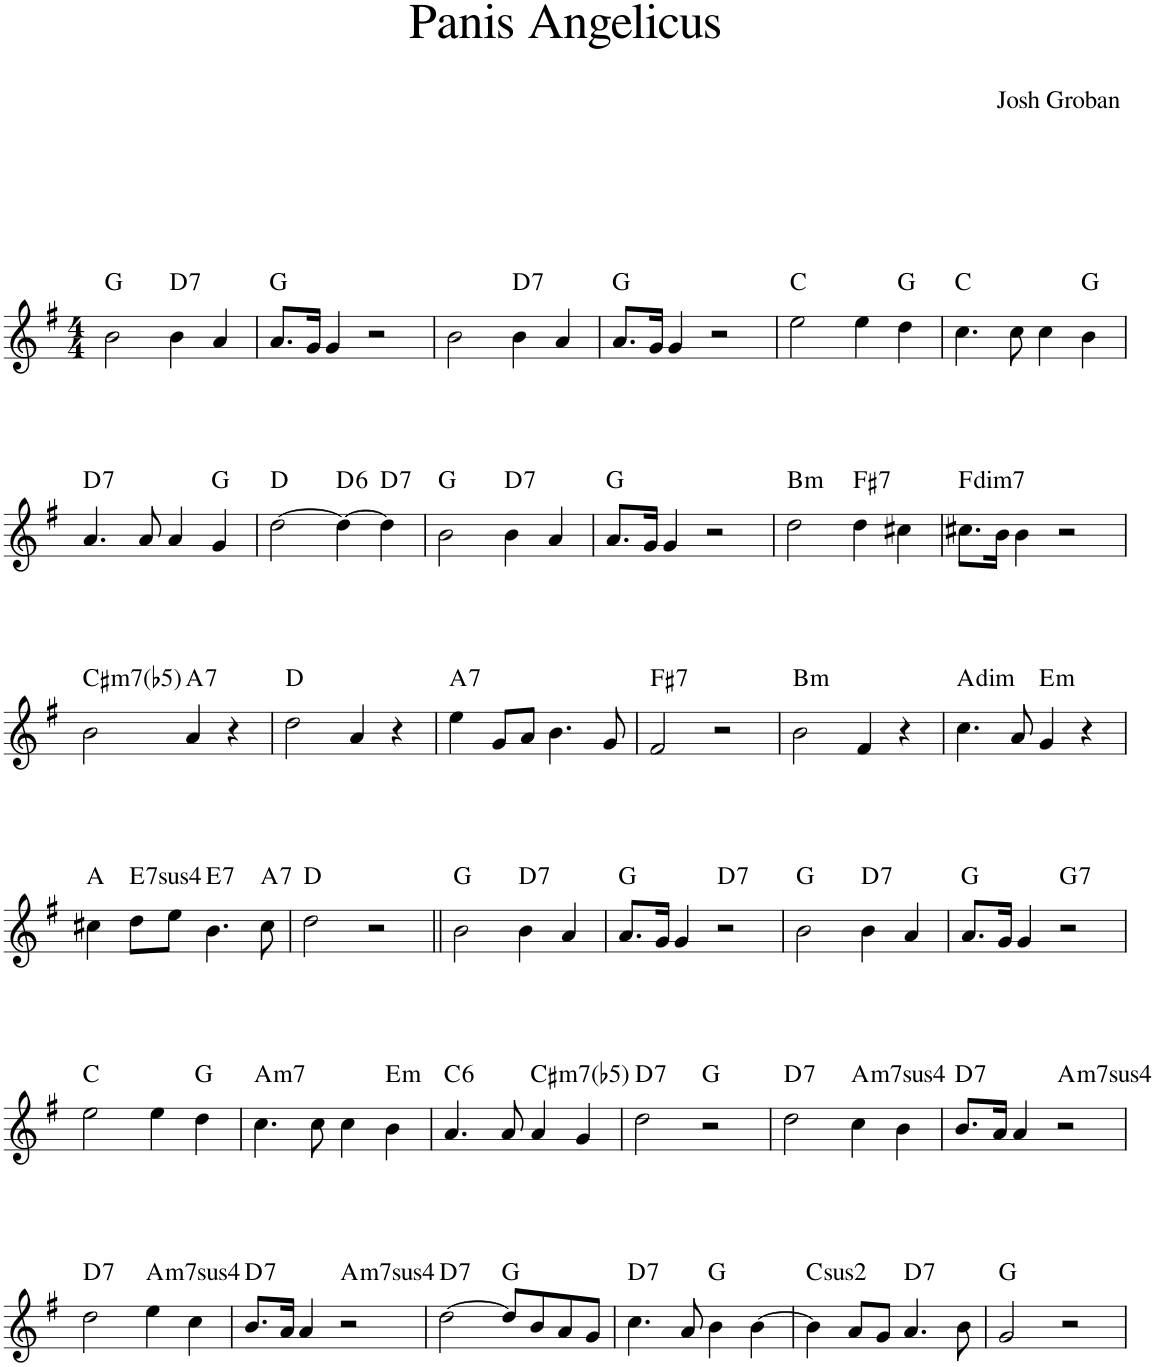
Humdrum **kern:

**kern	**harte
*part1	*part1
*staff1	*
*I"Piano	*
*I'Pno.	*
*clefG2	*
*k[f#]	*
*M4/4	*
=1	=1
2b\	G:maj
!	!LO:H:kt=7
4b\	D:7
4a/	.
=2	=2
8.a/L	G:maj
16g/Jk	.
4g/	.
2r	.
=3	=3
2b\	.
!	!LO:H:kt=7
4b\	D:7
4a/	.
=4	=4
8.a/L	G:maj
16g/Jk	.
4g/	.
2r	.
=5	=5
2ee\	C:maj
4ee\	.
4dd\	G:maj
=6	=6
4.cc\	C:maj
8cc\	.
4cc\	.
4b\	G:maj
!!LO:LB:g=z
=7	=7
!	!LO:H:kt=7
4.a/	D:7
8a/	.
4a/	.
4g/	G:maj
=8	=8
[2dd\	D:maj
!	!LO:H:kt=6
4dd\_	D:maj6
!	!LO:H:kt=7
4dd\]	D:7
=9	=9
2b\	G:maj
!	!LO:H:kt=7
4b\	D:7
4a/	.
=10	=10
8.a/L	G:maj
16g/Jk	.
4g/	.
2r	.
=11	=11
!	!LO:H:kt=m
2dd\	B:min
!	!LO:H:kt=7
4dd\	F#:7
4cc#X\	.
=12	=12
!	!LO:H:kt=dim7
8.cc#X\L	F:dim7
16b\Jk	.
4b\	.
2r	.
!!LO:LB:g=z
=13	=13
!	!LO:H:kt=m7(b5)
2b\	C#:hdim7
!	!LO:H:kt=7
4a/	A:7
4r	.
=14	=14
2dd\	D:maj
4a/	.
4r	.
=15	=15
!	!LO:H:kt=7
4ee\	A:7
8g/L	.
8a/J	.
4.b\	.
8g/	.
=16	=16
!	!LO:H:kt=7
2f#/	F#:7
2r	.
=17	=17
!	!LO:H:kt=m
2b\	B:min
4f#/	.
4r	.
=18	=18
!	!LO:H:kt=dim
4.cc\	A:dim
8a/	.
!	!LO:H:kt=m
4g/	E:min
4r	.
!!LO:LB:g=z
=19	=19
4cc#X\	A:maj
!	!LO:H:kt=74
8dd\L	E:sus4(7)
8ee\J	.
!	!LO:H:kt=7
4.b\	E:7
!	!LO:H:kt=7
8cc#\	A:7
=20	=20
2dd\	D:maj
2r	.
=21||	=21||
2b\	G:maj
!	!LO:H:kt=7
4b\	D:7
4a/	.
=22	=22
8.a/L	G:maj
16g/Jk	.
4g/	.
!	!LO:H:kt=7
2r	D:7
=23	=23
2b\	G:maj
!	!LO:H:kt=7
4b\	D:7
4a/	.
=24	=24
8.a/L	G:maj
16g/Jk	.
4g/	.
!	!LO:H:kt=7
2r	G:7
!!LO:LB:g=z
=25	=25
2ee\	C:maj
4ee\	.
4dd\	G:maj
=26	=26
!	!LO:H:kt=m7
4.cc\	A:min7
8cc\	.
4cc\	.
!	!LO:H:kt=m
4b\	E:min
=27	=27
!	!LO:H:kt=6
4.a/	C:maj6
8a/	.
!	!LO:H:kt=m7(b5)
4a/	C#:hdim7
4g/	.
=28	=28
!	!LO:H:kt=7
2dd\	D:7
2r	G:maj
=29	=29
!	!LO:H:kt=7
2dd\	D:7
!	!LO:H:kt=74
4cc\	A:sus4(7)
4b\	.
=30	=30
!	!LO:H:kt=7
8.b/L	D:7
16a/Jk	.
4a/	.
!	!LO:H:kt=74
2r	A:sus4(7)
!!LO:LB:g=z
=31	=31
!	!LO:H:kt=7
2dd\	D:7
!	!LO:H:kt=74
4ee\	A:sus4(7)
4cc\	.
=32	=32
!	!LO:H:kt=7
8.b/L	D:7
16a/Jk	.
4a/	.
!	!LO:H:kt=74
2r	A:sus4(7)
=33	=33
!	!LO:H:kt=7
[2dd\	D:7
8dd/L]	G:maj
8b/	.
8a/	.
8g/J	.
=34	=34
!	!LO:H:kt=7
4.cc\	D:7
8a/	.
4b\	G:maj
[4b\	.
=35	=35
!	!LO:H:kt=2
4b\]	C:(1,2,5)
8a/L	.
8g/J	.
!	!LO:H:kt=7
4.a/	D:7
8b\	.
=36	=36
2g/	G:maj
2r	.
=	=
*-	*-
